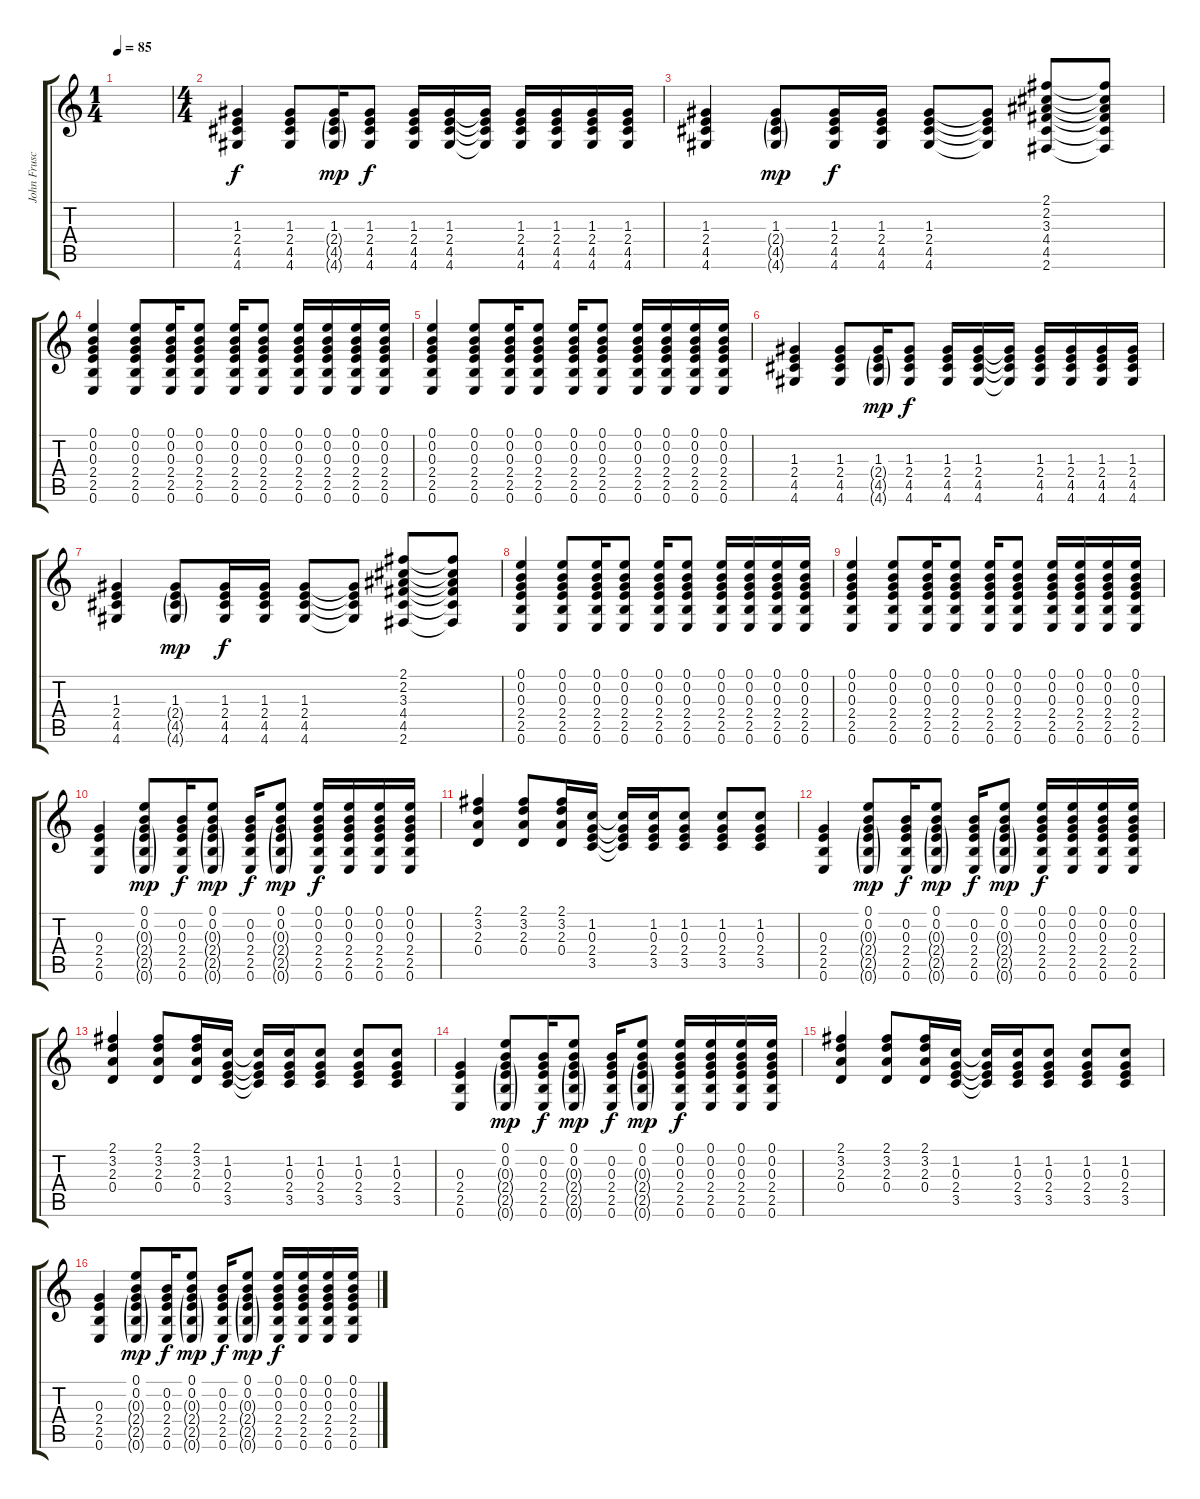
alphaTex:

\track ("John Frusciante - Acoustic Guitar 1" "John Frusc") {instrument acousticguitarsteel}
\staff {score tabs}
\tuning (E4 B3 G3 D3 A2 E2) {hide}
\ts (1 4)
\tempo 85
\clef g2
\ks c
|
\ts (4 4)
(1.3 2.4 4.5 4.6).4 (1.3 2.4 4.5 4.6).8 (1.3 2.4{g} 4.5{g} 4.6{g}).16{dy mp} (1.3 2.4 4.5 4.6).8{dy f} (1.3 2.4 4.5 4.6).16 (1.3 2.4 4.5 4.6).16 (1.3{t} 2.4{t} 4.5{t} 4.6{t}).16 (1.3 2.4 4.5 4.6).16 (1.3 2.4 4.5 4.6).16 (1.3 2.4 4.5 4.6).16 (1.3 2.4 4.5 4.6).16 |
(1.3 2.4 4.5 4.6).4 (1.3 2.4{g} 4.5{g} 4.6{g}).8{dy mp} (1.3 2.4 4.5 4.6).16{dy f} (1.3 2.4 4.5 4.6).16 (1.3 2.4 4.5 4.6).8 (1.3{t} 2.4{t} 4.5{t} 4.6{t}).8 (2.1 2.2 3.3 4.4 4.5 2.6).8 (2.1{t} 2.2{t} 3.3{t} 4.4{t} 4.5{t} 2.6{t}).8 |
(0.1 0.2 0.3 2.4 2.5 0.6).4 (0.1 0.2 0.3 2.4 2.5 0.6).8 (0.1 0.2 0.3 2.4 2.5 0.6).16 (0.1 0.2 0.3 2.4 2.5 0.6).8 (0.1 0.2 0.3 2.4 2.5 0.6).16 (0.1 0.2 0.3 2.4 2.5 0.6).8 (0.1 0.2 0.3 2.4 2.5 0.6).16 (0.1 0.2 0.3 2.4 2.5 0.6).16 (0.1 0.2 0.3 2.4 2.5 0.6).16 (0.1 0.2 0.3 2.4 2.5 0.6).16 |
(0.1 0.2 0.3 2.4 2.5 0.6).4 (0.1 0.2 0.3 2.4 2.5 0.6).8 (0.1 0.2 0.3 2.4 2.5 0.6).16 (0.1 0.2 0.3 2.4 2.5 0.6).8 (0.1 0.2 0.3 2.4 2.5 0.6).16 (0.1 0.2 0.3 2.4 2.5 0.6).8 (0.1 0.2 0.3 2.4 2.5 0.6).16 (0.1 0.2 0.3 2.4 2.5 0.6).16 (0.1 0.2 0.3 2.4 2.5 0.6).16 (0.1 0.2 0.3 2.4 2.5 0.6).16 |
(1.3 2.4 4.5 4.6).4 (1.3 2.4 4.5 4.6).8 (1.3 2.4{g} 4.5{g} 4.6{g}).16{dy mp} (1.3 2.4 4.5 4.6).8{dy f} (1.3 2.4 4.5 4.6).16 (1.3 2.4 4.5 4.6).16 (1.3{t} 2.4{t} 4.5{t} 4.6{t}).16 (1.3 2.4 4.5 4.6).16 (1.3 2.4 4.5 4.6).16 (1.3 2.4 4.5 4.6).16 (1.3 2.4 4.5 4.6).16 |
(1.3 2.4 4.5 4.6).4 (1.3 2.4{g} 4.5{g} 4.6{g}).8{dy mp} (1.3 2.4 4.5 4.6).16{dy f} (1.3 2.4 4.5 4.6).16 (1.3 2.4 4.5 4.6).8 (1.3{t} 2.4{t} 4.5{t} 4.6{t}).8 (2.1 2.2 3.3 4.4 4.5 2.6).8 (2.1{t} 2.2{t} 3.3{t} 4.4{t} 4.5{t} 2.6{t}).8 |
(0.1 0.2 0.3 2.4 2.5 0.6).4 (0.1 0.2 0.3 2.4 2.5 0.6).8 (0.1 0.2 0.3 2.4 2.5 0.6).16 (0.1 0.2 0.3 2.4 2.5 0.6).8 (0.1 0.2 0.3 2.4 2.5 0.6).16 (0.1 0.2 0.3 2.4 2.5 0.6).8 (0.1 0.2 0.3 2.4 2.5 0.6).16 (0.1 0.2 0.3 2.4 2.5 0.6).16 (0.1 0.2 0.3 2.4 2.5 0.6).16 (0.1 0.2 0.3 2.4 2.5 0.6).16 |
(0.1 0.2 0.3 2.4 2.5 0.6).4 (0.1 0.2 0.3 2.4 2.5 0.6).8 (0.1 0.2 0.3 2.4 2.5 0.6).16 (0.1 0.2 0.3 2.4 2.5 0.6).8 (0.1 0.2 0.3 2.4 2.5 0.6).16 (0.1 0.2 0.3 2.4 2.5 0.6).8 (0.1 0.2 0.3 2.4 2.5 0.6).16 (0.1 0.2 0.3 2.4 2.5 0.6).16 (0.1 0.2 0.3 2.4 2.5 0.6).16 (0.1 0.2 0.3 2.4 2.5 0.6).16 |
(0.3 2.4 2.5 0.6).4 (0.1 0.2 0.3{g} 2.4{g} 2.5{g} 0.6{g}).8{dy mp} (0.2 0.3 2.4 2.5 0.6).16{dy f} (0.1 0.2 0.3{g} 2.4{g} 2.5{g} 0.6{g}).8{dy mp} (0.2 0.3 2.4 2.5 0.6).16{dy f} (0.1 0.2 0.3{g} 2.4{g} 2.5{g} 0.6{g}).8{dy mp} (0.1 0.2 0.3 2.4 2.5 0.6).16{dy f} (0.1 0.2 0.3 2.4 2.5 0.6).16 (0.1 0.2 0.3 2.4 2.5 0.6).16 (0.1 0.2 0.3 2.4 2.5 0.6).16 |
(2.1 3.2 2.3 0.4).4 (2.1 3.2 2.3 0.4).8 (2.1 3.2 2.3 0.4).16 (1.2 0.3 2.4 3.5).16 (1.2{t} 0.3{t} 2.4{t} 3.5{t}).16 (1.2 0.3 2.4 3.5).16 (1.2 0.3 2.4 3.5).8 (1.2 0.3 2.4 3.5).8 (1.2 0.3 2.4 3.5).8 |
(0.3 2.4 2.5 0.6).4 (0.1 0.2 0.3{g} 2.4{g} 2.5{g} 0.6{g}).8{dy mp} (0.2 0.3 2.4 2.5 0.6).16{dy f} (0.1 0.2 0.3{g} 2.4{g} 2.5{g} 0.6{g}).8{dy mp} (0.2 0.3 2.4 2.5 0.6).16{dy f} (0.1 0.2 0.3{g} 2.4{g} 2.5{g} 0.6{g}).8{dy mp} (0.1 0.2 0.3 2.4 2.5 0.6).16{dy f} (0.1 0.2 0.3 2.4 2.5 0.6).16 (0.1 0.2 0.3 2.4 2.5 0.6).16 (0.1 0.2 0.3 2.4 2.5 0.6).16 |
(2.1 3.2 2.3 0.4).4 (2.1 3.2 2.3 0.4).8 (2.1 3.2 2.3 0.4).16 (1.2 0.3 2.4 3.5).16 (1.2{t} 0.3{t} 2.4{t} 3.5{t}).16 (1.2 0.3 2.4 3.5).16 (1.2 0.3 2.4 3.5).8 (1.2 0.3 2.4 3.5).8 (1.2 0.3 2.4 3.5).8 |
(0.3 2.4 2.5 0.6).4 (0.1 0.2 0.3{g} 2.4{g} 2.5{g} 0.6{g}).8{dy mp} (0.2 0.3 2.4 2.5 0.6).16{dy f} (0.1 0.2 0.3{g} 2.4{g} 2.5{g} 0.6{g}).8{dy mp} (0.2 0.3 2.4 2.5 0.6).16{dy f} (0.1 0.2 0.3{g} 2.4{g} 2.5{g} 0.6{g}).8{dy mp} (0.1 0.2 0.3 2.4 2.5 0.6).16{dy f} (0.1 0.2 0.3 2.4 2.5 0.6).16 (0.1 0.2 0.3 2.4 2.5 0.6).16 (0.1 0.2 0.3 2.4 2.5 0.6).16 |
(2.1 3.2 2.3 0.4).4 (2.1 3.2 2.3 0.4).8 (2.1 3.2 2.3 0.4).16 (1.2 0.3 2.4 3.5).16 (1.2{t} 0.3{t} 2.4{t} 3.5{t}).16 (1.2 0.3 2.4 3.5).16 (1.2 0.3 2.4 3.5).8 (1.2 0.3 2.4 3.5).8 (1.2 0.3 2.4 3.5).8 |
(0.3 2.4 2.5 0.6).4 (0.1 0.2 0.3{g} 2.4{g} 2.5{g} 0.6{g}).8{dy mp} (0.2 0.3 2.4 2.5 0.6).16{dy f} (0.1 0.2 0.3{g} 2.4{g} 2.5{g} 0.6{g}).8{dy mp} (0.2 0.3 2.4 2.5 0.6).16{dy f} (0.1 0.2 0.3{g} 2.4{g} 2.5{g} 0.6{g}).8{dy mp} (0.1 0.2 0.3 2.4 2.5 0.6).16{dy f} (0.1 0.2 0.3 2.4 2.5 0.6).16 (0.1 0.2 0.3 2.4 2.5 0.6).16 (0.1 0.2 0.3 2.4 2.5 0.6).16
